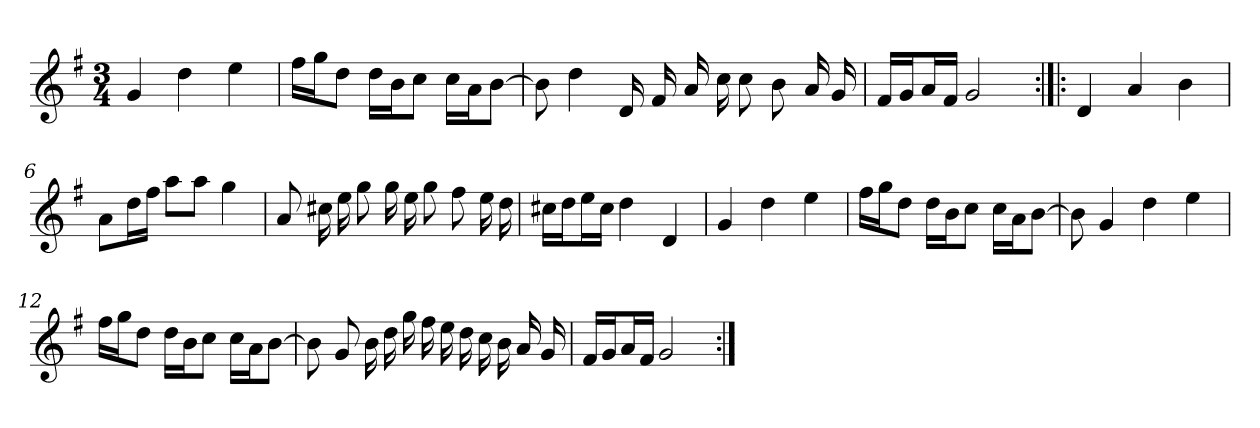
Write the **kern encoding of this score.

**kern
*part1
*staff1
*clefG2
*k[f#]
*G:
*M3/4
*MM120
=1
4g
4dd
4ee
=2
16ff#\LL
16gg\J
8dd\J
16dd\LL
16b\J
8cc\J
16cc\LL
16a\J
[8b\J
=3
8b]
4dd
16d
16f#
16a
16cc
8cc
8b
16a
16g
=4
16f#/LL
16g/J
16a/L
16f#/JJ
2g
=5:|!|:
4d
4a
4b
=6
8a\L
16dd\L
16ff#\JJ
8aa\L
8aa\J
4gg
=7
8a
16cc#X
16ee
8gg
16gg
16ee
8gg
8ff#
16ee
16dd
=8
16cc#X\LL
16dd\J
16ee\L
16cc#\JJ
4dd
4d
=9
4g
4dd
4ee
=10
16ff#\LL
16gg\J
8dd\J
16dd\LL
16b\J
8cc\J
16cc\LL
16a\J
[8b\J
=11
8b]
4g
4dd
4ee
=12
16ff#\LL
16gg\J
8dd\J
16dd\LL
16b\J
8cc\J
16cc\LL
16a\J
[8b\J
=13
8b]
8g
16b
16dd
16gg
16ff#
16ee
16dd
16cc
16b
16a
16g
=14
16f#/LL
16g/J
16a/L
16f#/JJ
2g
=:|!
*-
